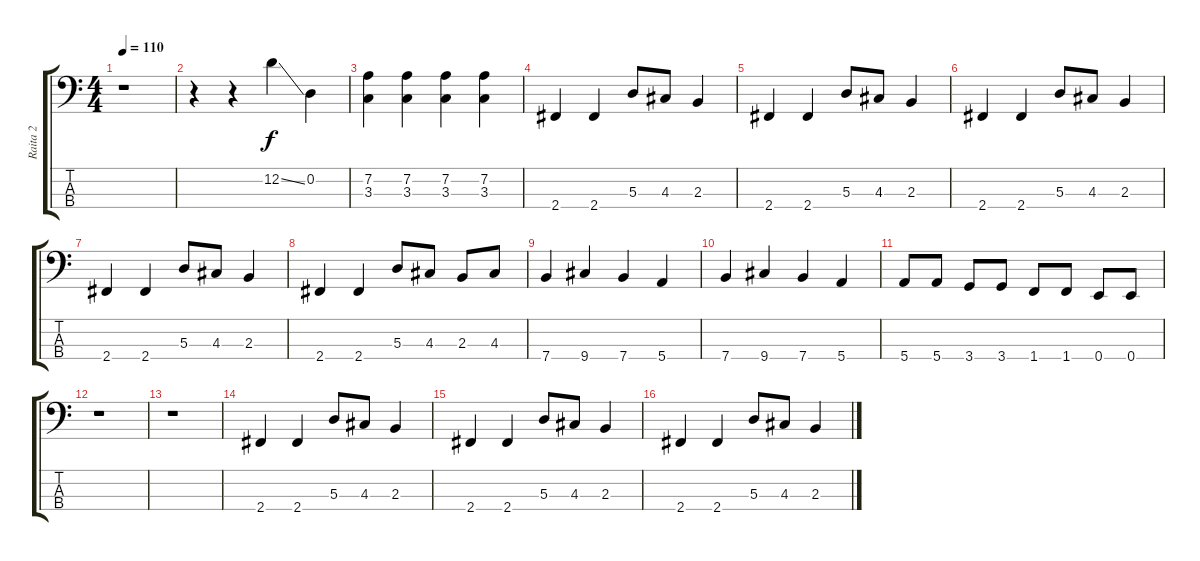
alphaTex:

\track ("Raita 2" "Raita 2") {instrument electricbassfinger}
\staff {score tabs}
\tuning (G2 D2 A1 E1) {hide}
\ts (4 4)
\tempo 110
\clef f4
\ks c
r.1{dy f} |
r.4 r.4 12.2{ss}.4 0.2.4 |
(7.2 3.3).4 (7.2 3.3).4 (7.2 3.3).4 (7.2 3.3).4 |
2.4.4 2.4.4 5.3.8 4.3.8 2.3.4 |
2.4.4 2.4.4 5.3.8 4.3.8 2.3.4 |
2.4.4 2.4.4 5.3.8 4.3.8 2.3.4 |
2.4.4 2.4.4 5.3.8 4.3.8 2.3.4 |
2.4.4 2.4.4 5.3.8 4.3.8 2.3.8 4.3.8 |
7.4.4 9.4.4 7.4.4 5.4.4 |
7.4.4 9.4.4 7.4.4 5.4.4 |
5.4.8 5.4.8 3.4.8 3.4.8 1.4.8 1.4.8 0.4.8 0.4.8 |
r.1 |
r.1 |
2.4.4 2.4.4 5.3.8 4.3.8 2.3.4 |
2.4.4 2.4.4 5.3.8 4.3.8 2.3.4 |
2.4.4 2.4.4 5.3.8 4.3.8 2.3.4
